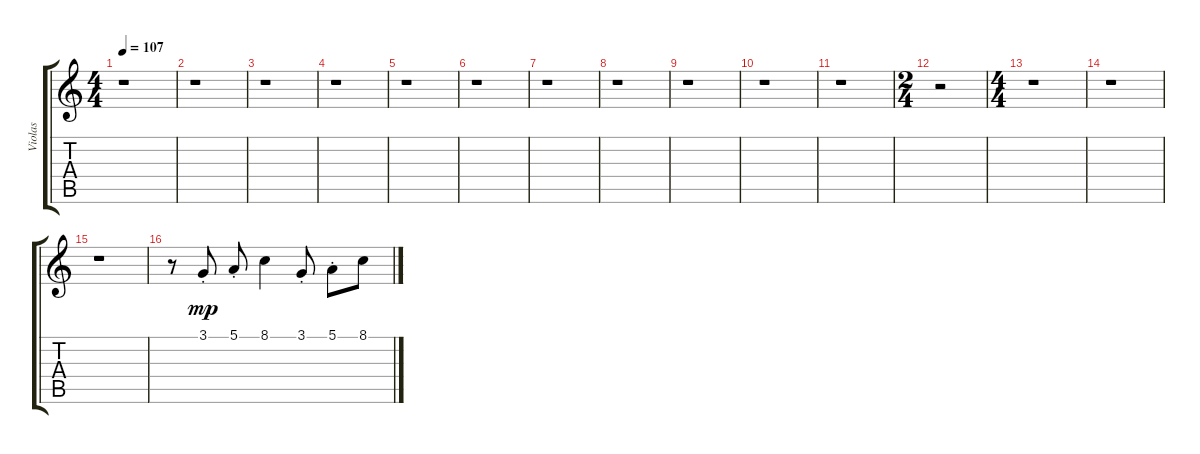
\track ("Violas" "Violas") {instrument viola}
\staff {score tabs}
\tuning (E4 B3 G3 D3 A2 E2) {hide}
\ts (4 4)
\tempo 107
\clef g2
\ks c
r.1{dy mp} |
r.1 |
r.1 |
r.1 |
r.1 |
r.1 |
r.1 |
r.1 |
r.1 |
r.1 |
r.1 |
\ts (2 4)
r.2 |
\ts (4 4)
r.1 |
r.1 |
r.1 |
r.8 3.1{st}.8 5.1{st}.8 8.1.4 3.1{st}.8 5.1{st}.8 8.1.8
